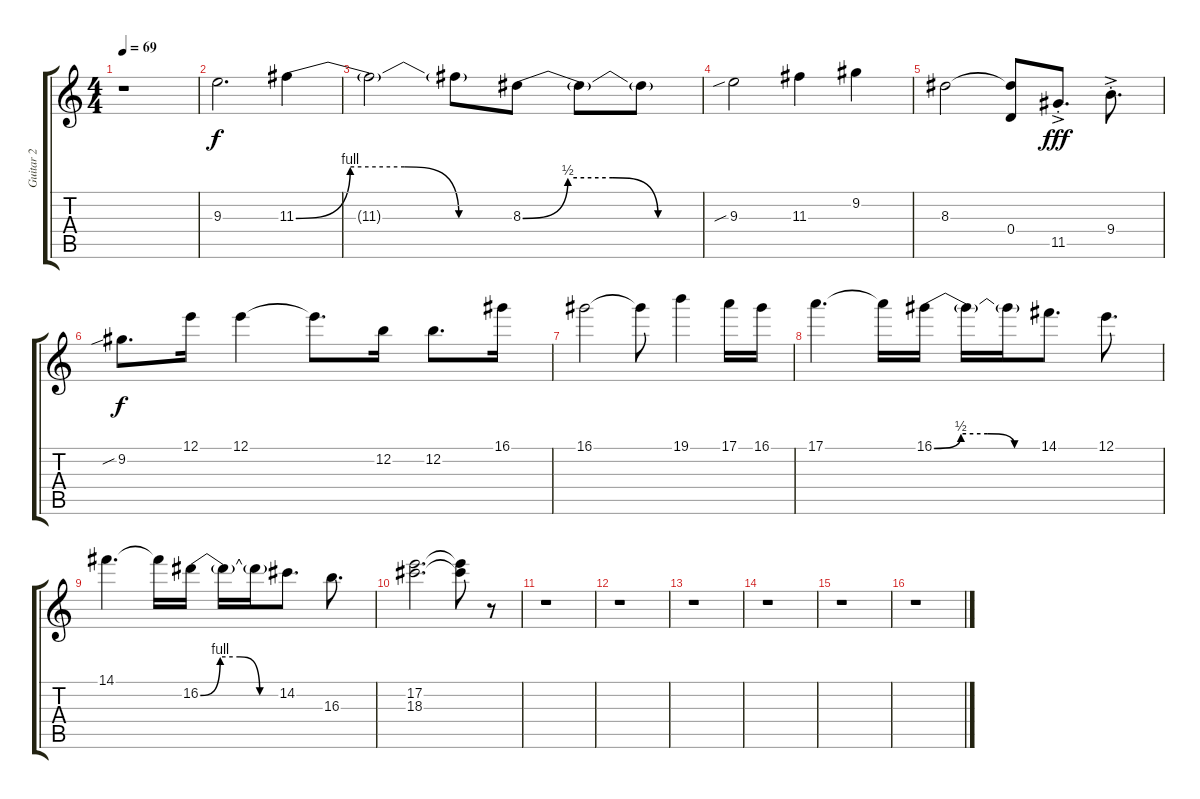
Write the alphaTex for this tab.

\track ("Guitar 2" "Guitar 2") {instrument distortionguitar}
\staff {score tabs}
\tuning (E4 B3 G3 D3 A2 E2) {hide}
\ts (4 4)
\tempo 69
\clef g2
\ks c
r.1{dy f} |
9.3.2{d} 11.3{be (custom 0 0 15 4 30 4 45 0 60 0)}.4 |
11.3{t}.2 11.3{t}.8 8.3{be (custom 0 0 15 2 30 2 45 0 60 0)}.8 8.3{t}.8 8.3{t}.8 |
9.3{sib}.2 11.3.4 9.2.4 |
8.3.2 (8.3{t} 0.4).8 11.5{ac st}.8{d dy fff} 9.4{ac st}.8{d} |
9.2{sib}.8{d dy f} 12.1.16 12.1.4 12.1{t}.8{d} 12.2.16 12.2.8{d} 16.1.16 |
16.1.2 16.1{t}.8 19.1.4 17.1.16 16.1.16 |
17.1.4{d} 17.1{t}.16 16.1{be (custom 0 0 15 2 30 2 45 0 60 0)}.16 16.1{t}.16 16.1{t}.16 14.1.8{d} 12.1.8{d} |
14.1.4{d} 14.1{t}.16 16.2{be (custom 0 0 15 4 30 4 45 0 60 0)}.16 16.2{t}.16 16.2{t}.16 14.2.8{d} 16.3.8{d} |
(17.2 18.3).2{d} (17.2{t} 18.3{t}).8 r.8 |
r.1 |
r.1 |
r.1 |
r.1 |
r.1 |
r.1
